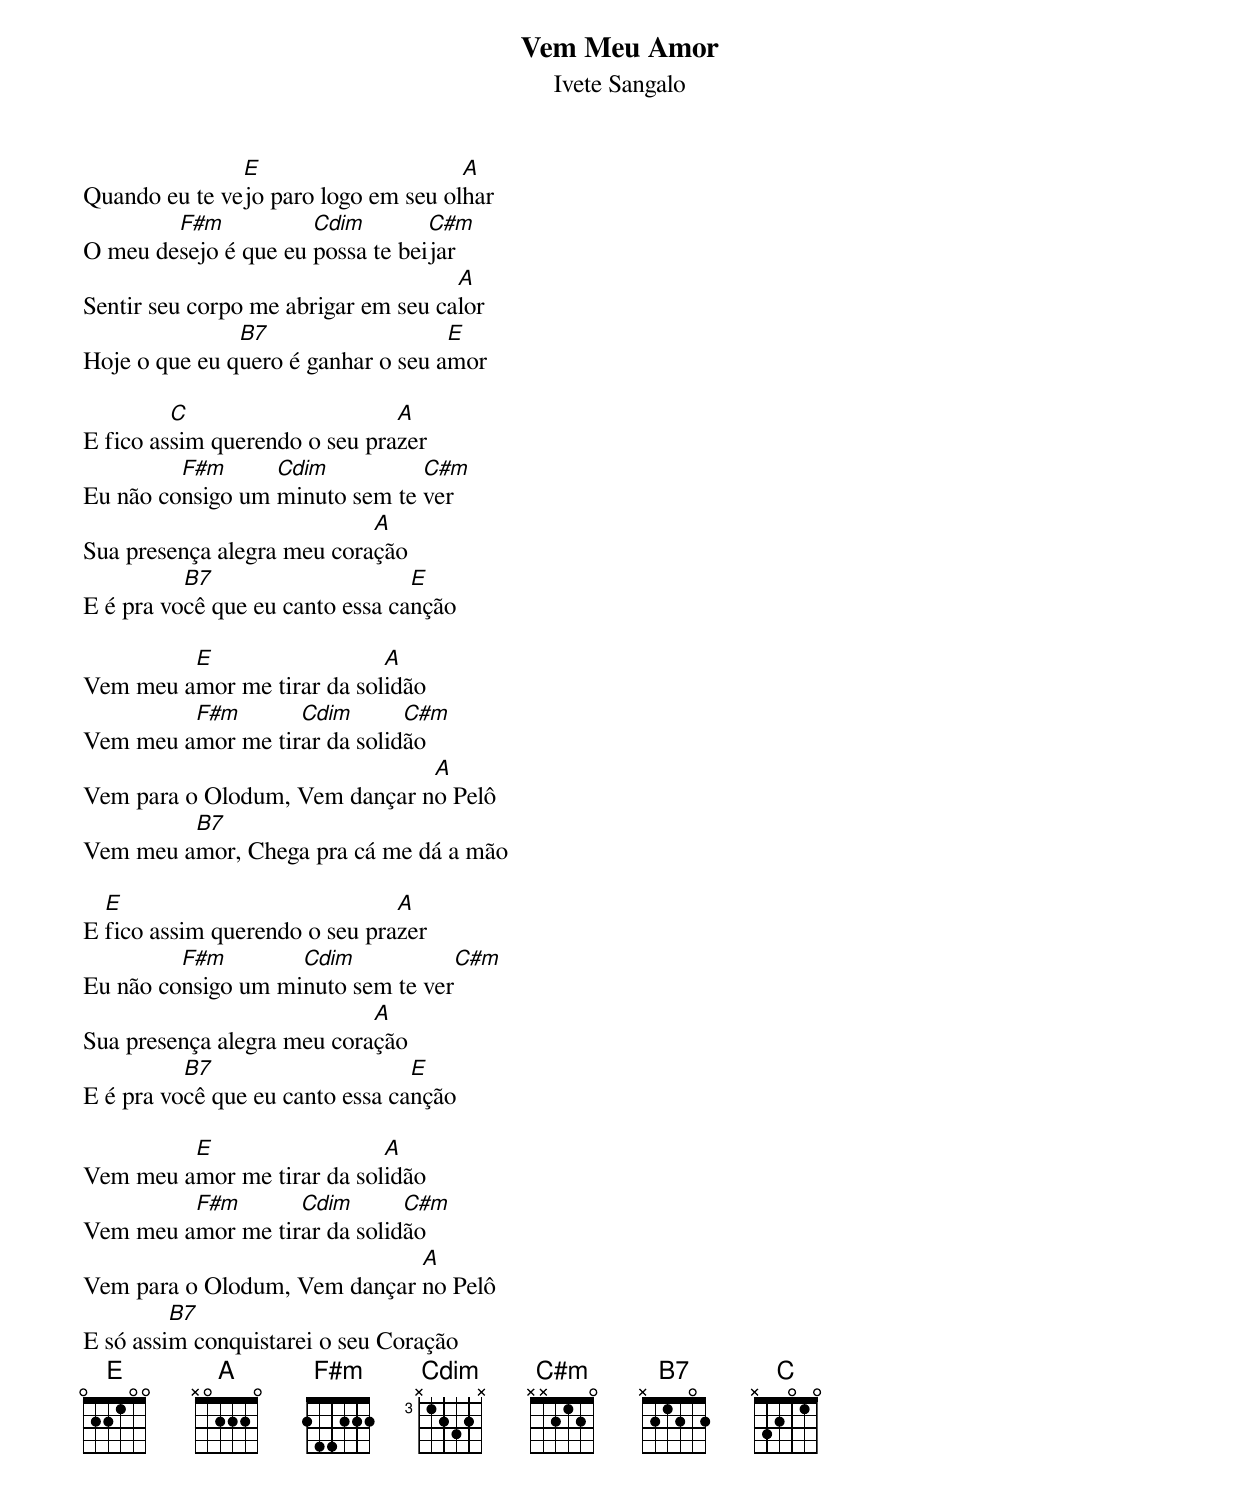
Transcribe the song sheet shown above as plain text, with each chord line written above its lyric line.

Vem Meu Amor
Ivete Sangalo

               E                     A
Quando eu te vejo paro logo em seu olhar
        F#m           Cdim        C#m
O meu desejo é que eu possa te beijar
                                     A
Sentir seu corpo me abrigar em seu calor
               B7                   E
Hoje o que eu quero é ganhar o seu amor

         C                     A
E fico assim querendo o seu prazer
         F#m      Cdim          C#m
Eu não consigo um minuto sem te ver
                            A
Sua presença alegra meu coração
          B7                     E
E é pra você que eu canto essa canção

         E                  A
Vem meu amor me tirar da solidão
         F#m       Cdim       C#m
Vem meu amor me tirar da solidão
                               A
Vem para o Olodum, Vem dançar no Pelô
         B7
Vem meu amor, Chega pra cá me dá a mão

  E                            A
E fico assim querendo o seu prazer
         F#m        Cdim           C#m
Eu não consigo um minuto sem te ver
                            A
Sua presença alegra meu coração
          B7                     E
E é pra você que eu canto essa canção

         E                  A
Vem meu amor me tirar da solidão
         F#m       Cdim       C#m
Vem meu amor me tirar da solidão
                              A
Vem para o Olodum, Vem dançar no Pelô
         B7
E só assim conquistarei o seu Coração
